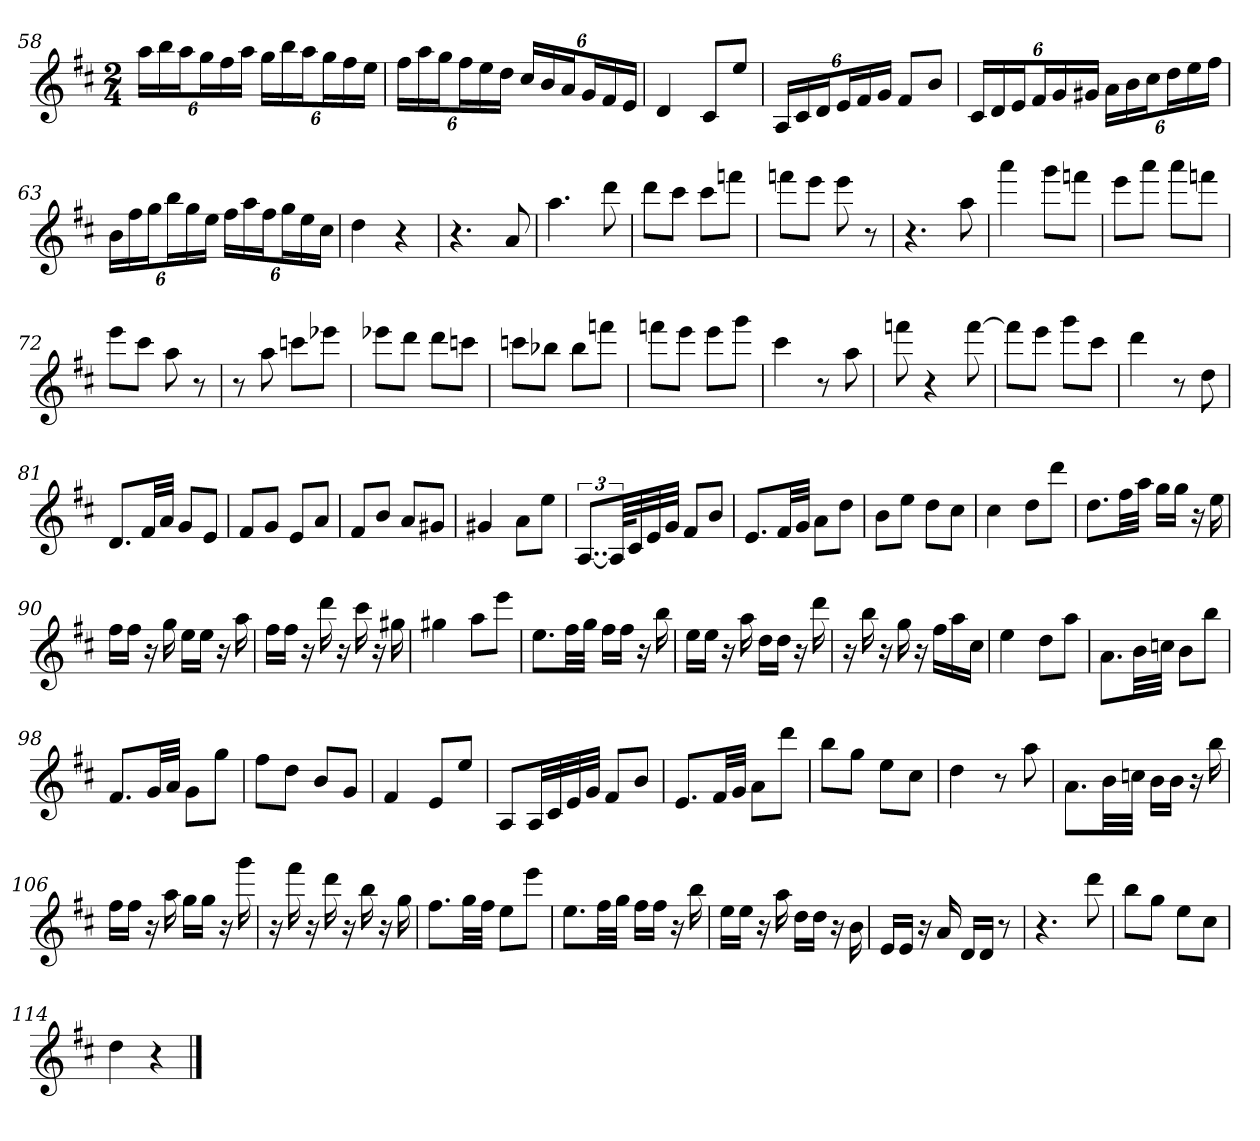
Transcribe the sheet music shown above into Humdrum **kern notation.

**kern
*part1
*staff1
*k[f#c#]
*D:
*M2/4
=58
24aaLL
24bb
24aaJ
24ggL
24ff#
24aaJJ
24ggLL
24bb
24aaJ
24ggL
24ff#
24eeJJ
=59
24ff#LL
24aa
24ggJ
24ff#L
24ee
24ddJJ
24cc#LL
24b
24aJ
24gL
24f#
24eJJ
=60
4d
8c#L
8eeJ
=61
24ALL
24c#
24dJ
24eL
24f#
24gJJ
8f#L
8bJ
=62
24c#LL
24d
24eJ
24f#L
24g
24g#XJJ
24aLL
24b
24cc#J
24ddL
24ee
24ff#JJ
=63
24bLL
24ff#
24ggJ
24bbL
24gg
24eeJJ
24ff#LL
24aa
24ff#J
24ggL
24ee
24cc#JJ
=64
4dd
4r
=65
4.r
8a
=66
4.aa
8ddd
=67
8dddL
8ccc#J
8ccc#L
8fffnJ
=68
8fffnL
8eeeJ
8eee
8r
=69
4.r
8aa
=70
4aaa
8gggL
8fffnJ
=71
8eeeL
8aaaJ
8aaaL
8fffnJ
=72
8eeeL
8ccc#J
8aa
8r
=73
8r
8aa
8cccnL
8eee-XJ
=74
8eee-XL
8dddJ
8dddL
8cccnJ
=75
8cccnL
8bb-XJ
8bb-L
8fffnJ
=76
8fffnL
8eeeJ
8eeeL
8gggJ
=77
4ccc#
8r
8aa
=78
8fffn
4r
[8fff
=79
8fffL]
8eeeJ
8gggL
8ccc#J
=80
4ddd
8r
8dd
=81
8.dL
32f#LL
32aJJJ
8gL
8eJ
=82
8f#L
8gJ
8eL
8aJ
=83
8f#L
8bJ
8aL
8g#XJ
=84
4g#X
8aL
8eeJ
=85
[12..AL
96AKLL]
32c#
32e
32gJJJ
8f#L
8bJ
=86
8.eL
32f#LL
32gJJJ
8aL
8ddJ
=87
8bL
8eeJ
8ddL
8cc#J
=88
4cc#
8ddL
8dddJ
=89
8.ddL
32ff#LL
32aaJJJ
16ggLL
16ggJJ
16r
16ee
=90
16ff#LL
16ff#JJ
16r
16gg
16eeLL
16eeJJ
16r
16aa
=91
16ff#LL
16ff#JJ
16r
16ddd
16r
16ccc#
16r
16gg#X
=92
4gg#X
8aaL
8eeeJ
=93
8.eeL
32ff#LL
32ggJJJ
16ff#LL
16ff#JJ
16r
16bb
=94
16eeLL
16eeJJ
16r
16aa
16ddLL
16ddJJ
16r
16ddd
=95
16r
16bb
16r
16gg
16r
16ff#LL
16aa
16cc#JJ
=96
4ee
8ddL
8aaJ
=97
8.aL
32bLL
32ccnJJJ
8bL
8bbJ
=98
8.f#L
32gLL
32aJJJ
8gL
8ggJ
=99
8ff#L
8ddJ
8bL
8gJ
=100
4f#
8eL
8eeJ
=101
8AL
32ALL
32c#
32e
32gJJJ
8f#L
8bJ
=102
8.eL
32f#LL
32gJJJ
8aL
8dddJ
=103
8bbL
8ggJ
8eeL
8cc#J
=104
4dd
8r
8aa
=105
8.aL
32bLL
32ccnJJJ
16bLL
16bJJ
16r
16bb
=106
16ff#LL
16ff#JJ
16r
16aa
16ggLL
16ggJJ
16r
16ggg
=107
16r
16fff#
16r
16ddd
16r
16bb
16r
16gg
=108
8.ff#L
32ggLL
32ff#JJJ
8eeL
8eeeJ
=109
8.eeL
32ff#LL
32ggJJJ
16ff#LL
16ff#JJ
16r
16bb
=110
16eeLL
16eeJJ
16r
16aa
16ddLL
16ddJJ
16r
16b
=111
16eLL
16eJJ
16r
16a
16dLL
16dJJ
8r
=112
4.r
8ddd
=113
8bbL
8ggJ
8eeL
8cc#J
=114
4dd
4r
==
*-
